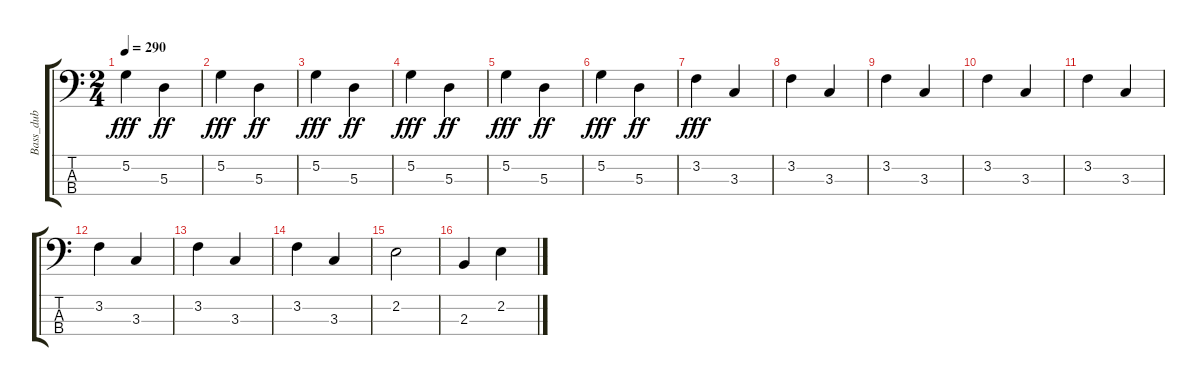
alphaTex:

\track ("Bass_dub" "Bass_dub") {instrument electricguitarmuted}
\staff {score tabs}
\tuning (G2 D2 A1 E1) {hide}
\ts (2 4)
\tempo 290
\clef f4
\ks c
5.2.4{dy fff} 5.3.4{dy ff} |
5.2.4{dy fff} 5.3.4{dy ff} |
5.2.4{dy fff} 5.3.4{dy ff} |
5.2.4{dy fff} 5.3.4{dy ff} |
5.2.4{dy fff} 5.3.4{dy ff} |
5.2.4{dy fff} 5.3.4{dy ff} |
3.2.4{dy fff} 3.3.4 |
3.2.4 3.3.4 |
3.2.4 3.3.4 |
3.2.4 3.3.4 |
3.2.4 3.3.4 |
3.2.4 3.3.4 |
3.2.4 3.3.4 |
3.2.4 3.3.4 |
2.2.2 |
2.3.4 2.2.4
